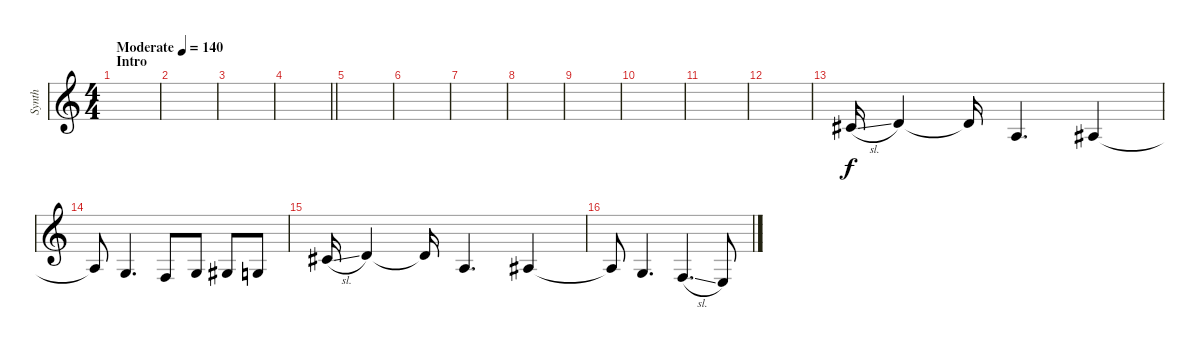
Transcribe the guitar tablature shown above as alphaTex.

\track ("Synth" "Synth") {instrument orchestrahit}
\staff {score}
\tuning (E4 B3 G3 D3 A2 D2) {hide}
\ts (4 4)
\section ("" "Intro")
\tempo (140 "Moderate")
\clef g2
\ks c
|
|
|
\barLineRight lightlight
|
|
|
|
|
|
|
|
|
2.2{sl}.16 3.2.4 3.2{t}.16 2.3.4{d} 3.3.4 |
3.3{t}.8 0.3.4{d} 3.4.8 0.3.8 1.3.8 0.3.8 |
2.2{sl}.16 3.2.4 3.2{t}.16 2.3.4{d} 3.3.4 |
3.3{t}.8 0.3.4{d} 3.4{sl}.4{d} 2.4.8
